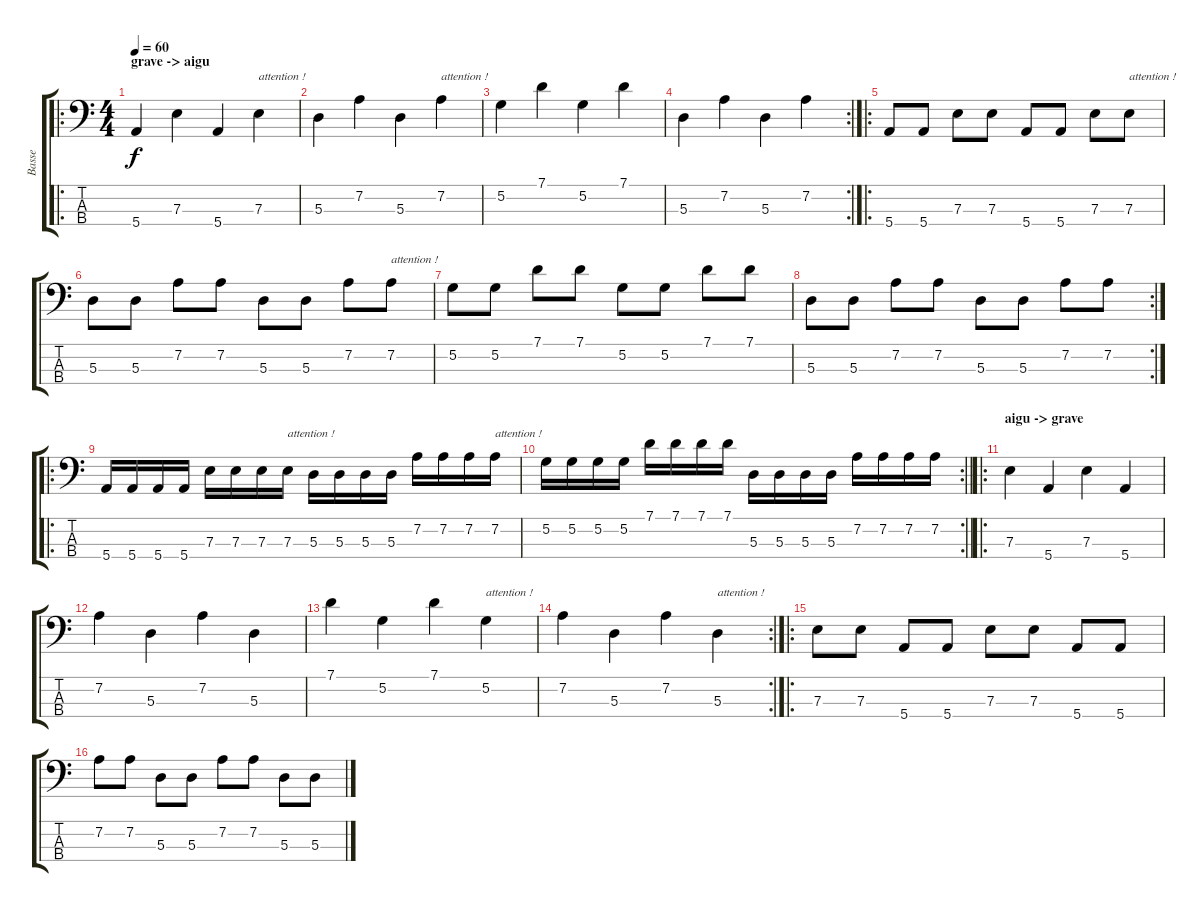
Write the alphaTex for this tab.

\track ("Basse" "Basse") {instrument electricbassfinger}
\staff {score tabs}
\tuning (G2 D2 A1 E1) {hide}
\ro
\ts (4 4)
\section ("" "grave -> aigu")
\tempo 60
\clef f4
\ks c
5.4.4{dy f instrument electricbassfinger} 7.3.4 5.4.4 7.3.4{txt "attention !"} |
5.3.4 7.2.4 5.3.4 7.2.4{txt "attention !"} |
5.2.4 7.1.4 5.2.4 7.1.4 |
\rc 2
5.3.4 7.2.4 5.3.4 7.2.4 |
\ro
5.4.8 5.4.8 7.3.8 7.3.8 5.4.8 5.4.8 7.3.8 7.3.8{txt "attention !"} |
5.3.8 5.3.8 7.2.8 7.2.8 5.3.8 5.3.8 7.2.8 7.2.8{txt "attention !"} |
5.2.8 5.2.8 7.1.8 7.1.8 5.2.8 5.2.8 7.1.8 7.1.8 |
\rc 2
5.3.8 5.3.8 7.2.8 7.2.8 5.3.8 5.3.8 7.2.8 7.2.8 |
\ro
5.4.16 5.4.16 5.4.16 5.4.16 7.3.16 7.3.16 7.3.16 7.3.16{txt "attention !"} 5.3.16 5.3.16 5.3.16 5.3.16 7.2.16 7.2.16 7.2.16 7.2.16{txt "attention !"} |
\rc 2
\barLineRight lightlight
5.2.16 5.2.16 5.2.16 5.2.16 7.1.16 7.1.16 7.1.16 7.1.16 5.3.16 5.3.16 5.3.16 5.3.16 7.2.16 7.2.16 7.2.16 7.2.16 |
\ro
\section ("" "aigu -> grave")
7.3.4 5.4.4 7.3.4 5.4.4 |
7.2.4 5.3.4 7.2.4 5.3.4 |
7.1.4 5.2.4 7.1.4 5.2.4{txt "attention !"} |
\rc 2
7.2.4 5.3.4 7.2.4 5.3.4{txt "attention !"} |
\ro
7.3.8 7.3.8 5.4.8 5.4.8 7.3.8 7.3.8 5.4.8 5.4.8 |
7.2.8 7.2.8 5.3.8 5.3.8 7.2.8 7.2.8 5.3.8 5.3.8
